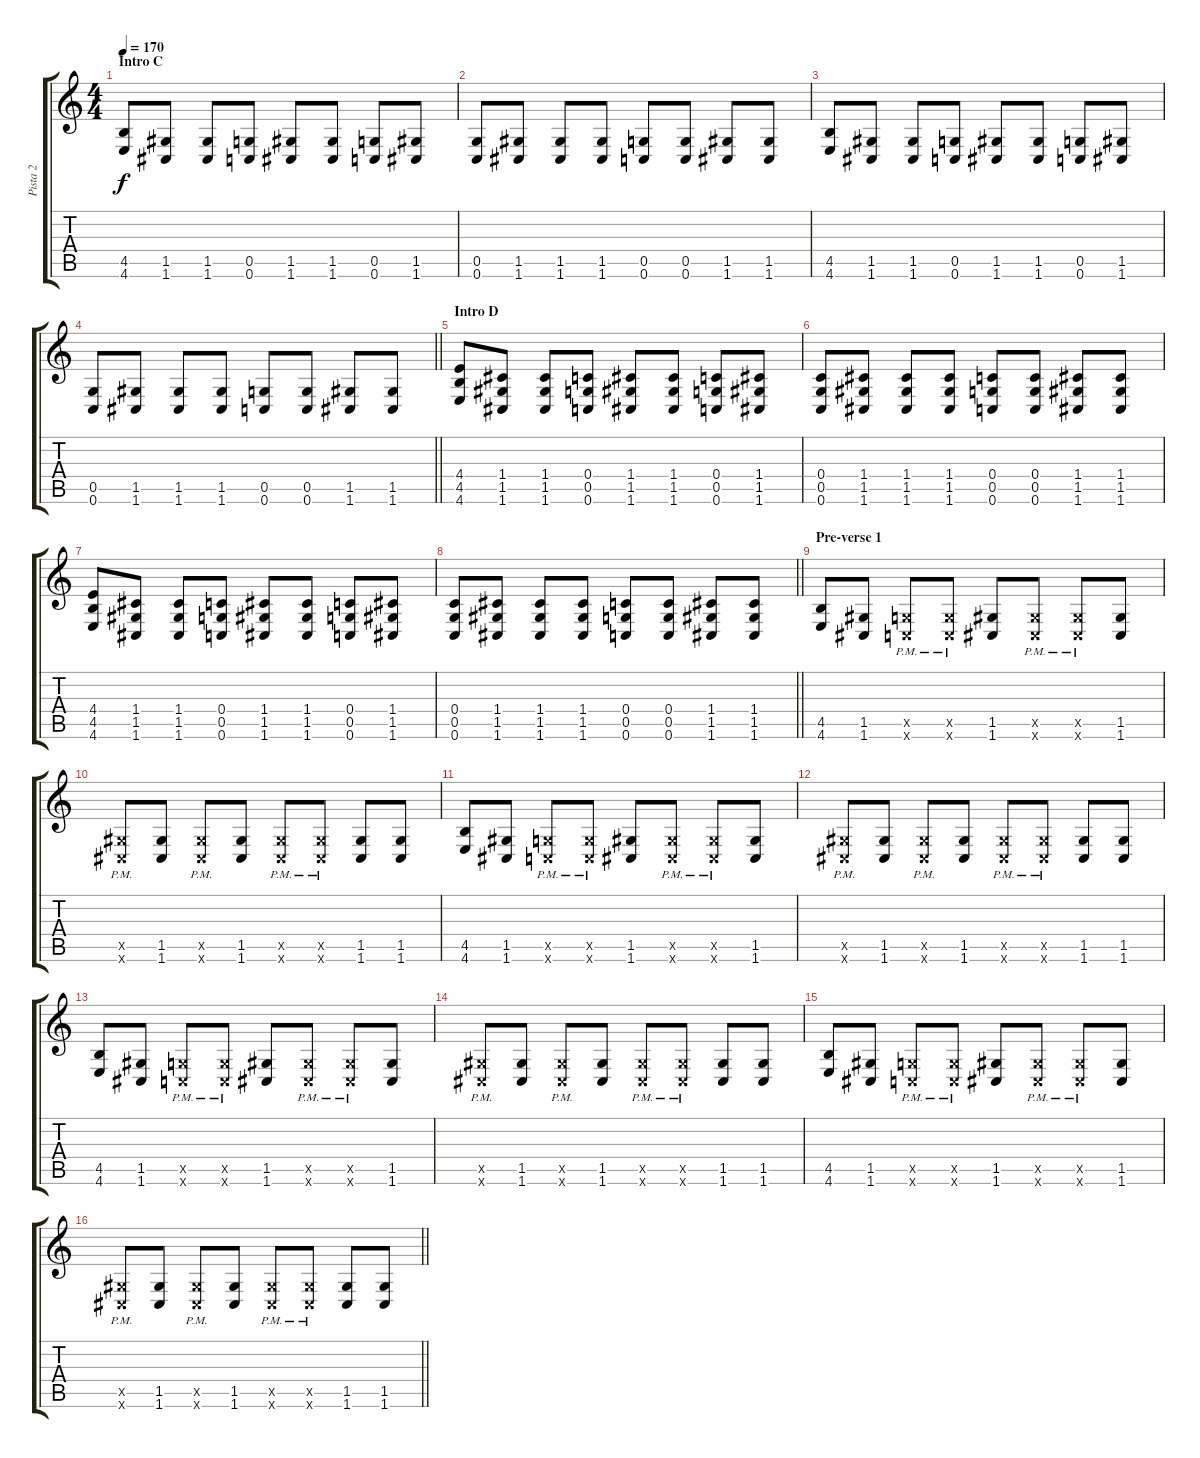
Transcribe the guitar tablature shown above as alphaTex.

\track ("Pista 2" "Pista 2") {instrument distortionguitar}
\staff {score tabs}
\tuning (D4 A3 F3 C3 G2 C2) {hide}
\ts (4 4)
\section ("" "Intro C")
\tempo 170
\clef g2
\ks c
(4.5 4.6).8{dy f} (1.5 1.6).8 (1.5 1.6).8 (0.5 0.6).8 (1.5 1.6).8 (1.5 1.6).8 (0.5 0.6).8 (1.5 1.6).8 |
(0.5 0.6).8 (1.5 1.6).8 (1.5 1.6).8 (1.5 1.6).8 (0.5 0.6).8 (0.5 0.6).8 (1.5 1.6).8 (1.5 1.6).8 |
(4.5 4.6).8 (1.5 1.6).8 (1.5 1.6).8 (0.5 0.6).8 (1.5 1.6).8 (1.5 1.6).8 (0.5 0.6).8 (1.5 1.6).8 |
\barLineRight lightlight
(0.5 0.6).8 (1.5 1.6).8 (1.5 1.6).8 (1.5 1.6).8 (0.5 0.6).8 (0.5 0.6).8 (1.5 1.6).8 (1.5 1.6).8 |
\section ("" "Intro D")
(4.4 4.5 4.6).8 (1.4 1.5 1.6).8 (1.4 1.5 1.6).8 (0.4 0.5 0.6).8 (1.4 1.5 1.6).8 (1.4 1.5 1.6).8 (0.4 0.5 0.6).8 (1.4 1.5 1.6).8 |
(0.4 0.5 0.6).8 (1.4 1.5 1.6).8 (1.4 1.5 1.6).8 (1.4 1.5 1.6).8 (0.4 0.5 0.6).8 (0.4 0.5 0.6).8 (1.4 1.5 1.6).8 (1.4 1.5 1.6).8 |
(4.4 4.5 4.6).8 (1.4 1.5 1.6).8 (1.4 1.5 1.6).8 (0.4 0.5 0.6).8 (1.4 1.5 1.6).8 (1.4 1.5 1.6).8 (0.4 0.5 0.6).8 (1.4 1.5 1.6).8 |
\barLineRight lightlight
(0.4 0.5 0.6).8 (1.4 1.5 1.6).8 (1.4 1.5 1.6).8 (1.4 1.5 1.6).8 (0.4 0.5 0.6).8 (0.4 0.5 0.6).8 (1.4 1.5 1.6).8 (1.4 1.5 1.6).8 |
\section ("" "Pre-verse 1")
(4.5 4.6).8 (1.5 1.6).8 (0.5{pm x} 0.6{pm x}).8 (0.5{pm x} 0.6{pm x}).8 (1.5 1.6).8 (1.5{pm x} 1.6{pm x}).8 (1.5{pm x} 1.6{pm x}).8 (1.5 1.6).8 |
(1.5{pm x} 1.6{pm x}).8 (1.5 1.6).8 (1.5{pm x} 1.6{pm x}).8 (1.5 1.6).8 (1.5{pm x} 1.6{pm x}).8 (1.5{pm x} 1.6{pm x}).8 (1.5 1.6).8 (1.5 1.6).8 |
(4.5 4.6).8 (1.5 1.6).8 (0.5{pm x} 0.6{pm x}).8 (0.5{pm x} 0.6{pm x}).8 (1.5 1.6).8 (1.5{pm x} 1.6{pm x}).8 (1.5{pm x} 1.6{pm x}).8 (1.5 1.6).8 |
(1.5{pm x} 1.6{pm x}).8 (1.5 1.6).8 (1.5{pm x} 1.6{pm x}).8 (1.5 1.6).8 (1.5{pm x} 1.6{pm x}).8 (1.5{pm x} 1.6{pm x}).8 (1.5 1.6).8 (1.5 1.6).8 |
(4.5 4.6).8 (1.5 1.6).8 (0.5{pm x} 0.6{pm x}).8 (0.5{pm x} 0.6{pm x}).8 (1.5 1.6).8 (1.5{pm x} 1.6{pm x}).8 (1.5{pm x} 1.6{pm x}).8 (1.5 1.6).8 |
(1.5{pm x} 1.6{pm x}).8 (1.5 1.6).8 (1.5{pm x} 1.6{pm x}).8 (1.5 1.6).8 (1.5{pm x} 1.6{pm x}).8 (1.5{pm x} 1.6{pm x}).8 (1.5 1.6).8 (1.5 1.6).8 |
(4.5 4.6).8 (1.5 1.6).8 (0.5{pm x} 0.6{pm x}).8 (0.5{pm x} 0.6{pm x}).8 (1.5 1.6).8 (1.5{pm x} 1.6{pm x}).8 (1.5{pm x} 1.6{pm x}).8 (1.5 1.6).8 |
\barLineRight lightlight
(1.5{pm x} 1.6{pm x}).8 (1.5 1.6).8 (1.5{pm x} 1.6{pm x}).8 (1.5 1.6).8 (1.5{pm x} 1.6{pm x}).8 (1.5{pm x} 1.6{pm x}).8 (1.5 1.6).8 (1.5 1.6).8
